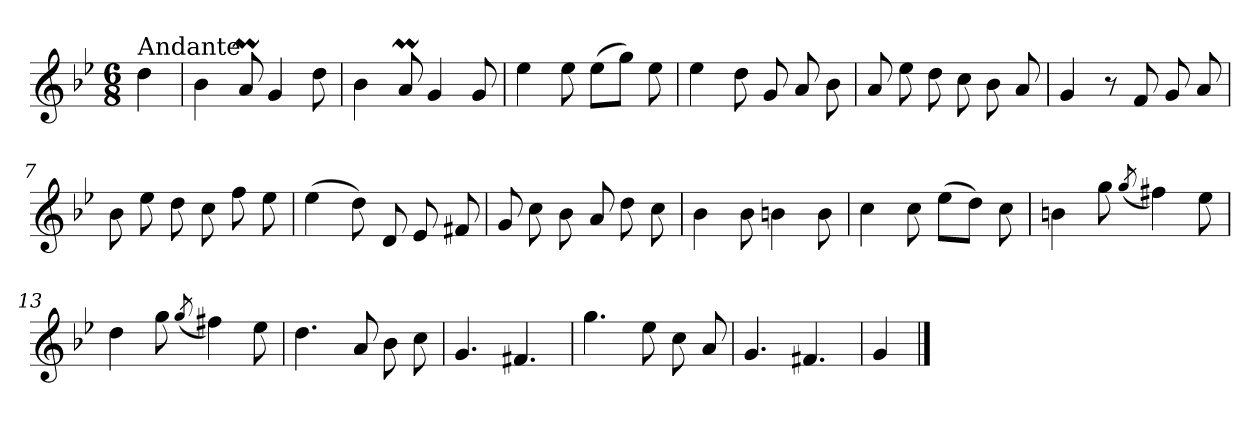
**kern
*part1
*staff1
*clefG2
*k[b-e-]
*B-:
*M6/8
=
!LO:TX:a:t=Andante
4dd\
=1
4b-\
8am/
4g/
8dd\
=2
4b-\
8am/
4g/
8g/
=3
4ee-\
8ee-\
(>8ee-\L
8gg\J)
8ee-\
=4
4ee-\
8dd\
8g/
8a/
8b-\
=5
8a/
8ee-\
8dd\
8cc\
8b-\
8a/
!!LO:LB:g=z
=6
4g/
8r
8f/
8g/
8a/
=7
8b-\
8ee-\
8dd\
8cc\
8ff\
8ee-\
=8
(>4ee-\
8dd\)
8d/
8e-/
8f#X/
=9
8g/
8cc\
8b-\
8a/
8dd\
8cc\
=10
4b-\
8b-\
4bn\
8b\
=11
4cc\
8cc\
(>8ee-\L
8dd\J)
8cc\
!!LO:LB:g=z
=12
4bn\
8gg\
(<8qgg/
4ff#X\)
8ee-\
=13
4dd\
8gg\
(<8qgg/
4ff#X\)
8ee-\
=14
4.dd\
8a/
8b-\
8cc\
=15
4.g/
4.f#X/
=16
4.gg\
8ee-\
8cc\
8a/
=17
4.g/
4.f#X/
=18
4g/
==
*-
